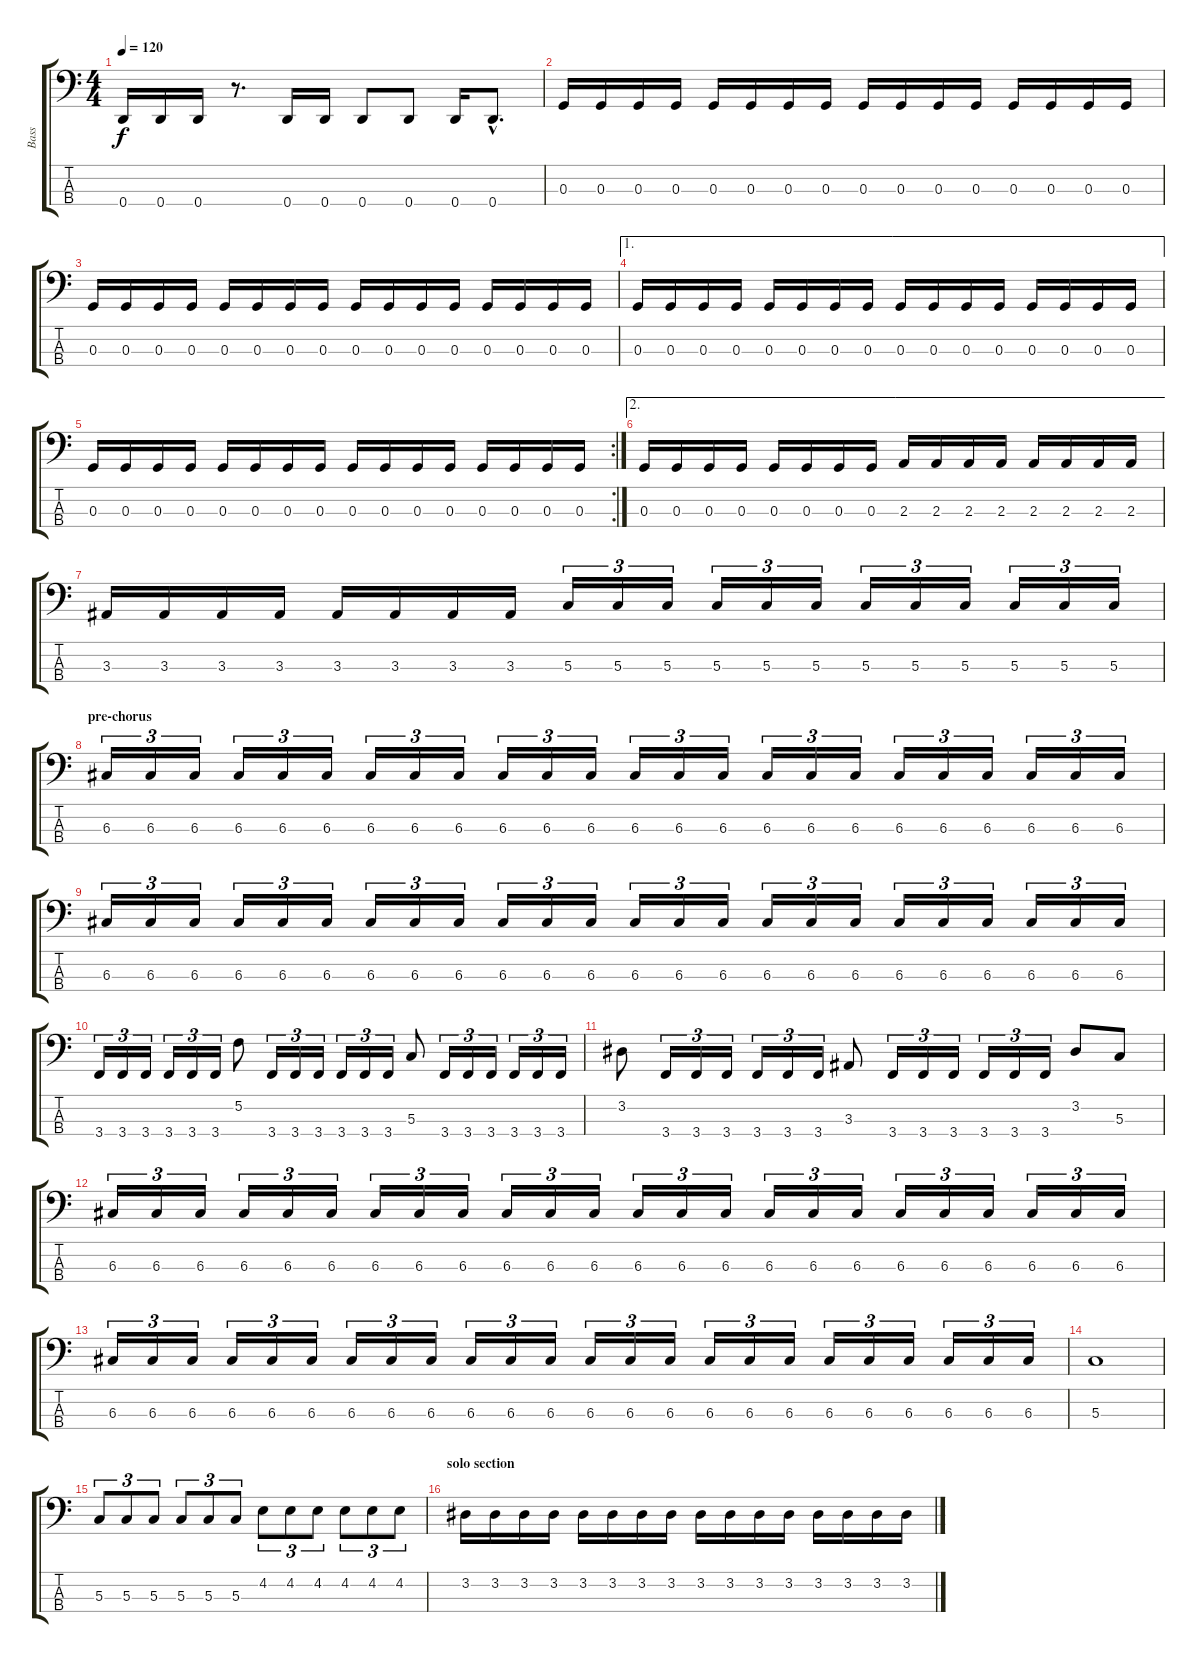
\track ("Bass" "Bass") {instrument electricbassfinger}
\staff {score tabs}
\tuning (F2 C2 G1 D1) {hide}
\ts (4 4)
\tempo 120
\clef f4
\ks c
0.4.16{dy f} 0.4.16 0.4.16 r.8{d} 0.4.16 0.4.16 0.4.8 0.4.8 0.4.16 0.4{hac}.8{d} |
0.3.16 0.3.16 0.3.16 0.3.16 0.3.16 0.3.16 0.3.16 0.3.16 0.3.16 0.3.16 0.3.16 0.3.16 0.3.16 0.3.16 0.3.16 0.3.16 |
0.3.16 0.3.16 0.3.16 0.3.16 0.3.16 0.3.16 0.3.16 0.3.16 0.3.16 0.3.16 0.3.16 0.3.16 0.3.16 0.3.16 0.3.16 0.3.16 |
\ae 1
0.3.16 0.3.16 0.3.16 0.3.16 0.3.16 0.3.16 0.3.16 0.3.16 0.3.16 0.3.16 0.3.16 0.3.16 0.3.16 0.3.16 0.3.16 0.3.16 |
\rc 2
0.3.16 0.3.16 0.3.16 0.3.16 0.3.16 0.3.16 0.3.16 0.3.16 0.3.16 0.3.16 0.3.16 0.3.16 0.3.16 0.3.16 0.3.16 0.3.16 |
\ae 2
0.3.16 0.3.16 0.3.16 0.3.16 0.3.16 0.3.16 0.3.16 0.3.16 2.3.16 2.3.16 2.3.16 2.3.16 2.3.16 2.3.16 2.3.16 2.3.16 |
3.3.16 3.3.16 3.3.16 3.3.16 3.3.16 3.3.16 3.3.16 3.3.16 5.3.16{tu (3 2)} 5.3.16{tu (3 2)} 5.3.16{tu (3 2)} 5.3.16{tu (3 2)} 5.3.16{tu (3 2)} 5.3.16{tu (3 2)} 5.3.16{tu (3 2)} 5.3.16{tu (3 2)} 5.3.16{tu (3 2)} 5.3.16{tu (3 2)} 5.3.16{tu (3 2)} 5.3.16{tu (3 2)} |
\section ("" "pre-chorus")
6.3.16{tu (3 2)} 6.3.16{tu (3 2)} 6.3.16{tu (3 2)} 6.3.16{tu (3 2)} 6.3.16{tu (3 2)} 6.3.16{tu (3 2)} 6.3.16{tu (3 2)} 6.3.16{tu (3 2)} 6.3.16{tu (3 2)} 6.3.16{tu (3 2)} 6.3.16{tu (3 2)} 6.3.16{tu (3 2)} 6.3.16{tu (3 2)} 6.3.16{tu (3 2)} 6.3.16{tu (3 2)} 6.3.16{tu (3 2)} 6.3.16{tu (3 2)} 6.3.16{tu (3 2)} 6.3.16{tu (3 2)} 6.3.16{tu (3 2)} 6.3.16{tu (3 2)} 6.3.16{tu (3 2)} 6.3.16{tu (3 2)} 6.3.16{tu (3 2)} |
6.3.16{tu (3 2)} 6.3.16{tu (3 2)} 6.3.16{tu (3 2)} 6.3.16{tu (3 2)} 6.3.16{tu (3 2)} 6.3.16{tu (3 2)} 6.3.16{tu (3 2)} 6.3.16{tu (3 2)} 6.3.16{tu (3 2)} 6.3.16{tu (3 2)} 6.3.16{tu (3 2)} 6.3.16{tu (3 2)} 6.3.16{tu (3 2)} 6.3.16{tu (3 2)} 6.3.16{tu (3 2)} 6.3.16{tu (3 2)} 6.3.16{tu (3 2)} 6.3.16{tu (3 2)} 6.3.16{tu (3 2)} 6.3.16{tu (3 2)} 6.3.16{tu (3 2)} 6.3.16{tu (3 2)} 6.3.16{tu (3 2)} 6.3.16{tu (3 2)} |
3.4.16{tu (3 2)} 3.4.16{tu (3 2)} 3.4.16{tu (3 2)} 3.4.16{tu (3 2)} 3.4.16{tu (3 2)} 3.4.16{tu (3 2)} 5.2.8 3.4.16{tu (3 2)} 3.4.16{tu (3 2)} 3.4.16{tu (3 2)} 3.4.16{tu (3 2)} 3.4.16{tu (3 2)} 3.4.16{tu (3 2)} 5.3.8 3.4.16{tu (3 2)} 3.4.16{tu (3 2)} 3.4.16{tu (3 2)} 3.4.16{tu (3 2)} 3.4.16{tu (3 2)} 3.4.16{tu (3 2)} |
3.2.8 3.4.16{tu (3 2)} 3.4.16{tu (3 2)} 3.4.16{tu (3 2)} 3.4.16{tu (3 2)} 3.4.16{tu (3 2)} 3.4.16{tu (3 2)} 3.3.8 3.4.16{tu (3 2)} 3.4.16{tu (3 2)} 3.4.16{tu (3 2)} 3.4.16{tu (3 2)} 3.4.16{tu (3 2)} 3.4.16{tu (3 2)} 3.2.8 5.3.8 |
6.3.16{tu (3 2)} 6.3.16{tu (3 2)} 6.3.16{tu (3 2)} 6.3.16{tu (3 2)} 6.3.16{tu (3 2)} 6.3.16{tu (3 2)} 6.3.16{tu (3 2)} 6.3.16{tu (3 2)} 6.3.16{tu (3 2)} 6.3.16{tu (3 2)} 6.3.16{tu (3 2)} 6.3.16{tu (3 2)} 6.3.16{tu (3 2)} 6.3.16{tu (3 2)} 6.3.16{tu (3 2)} 6.3.16{tu (3 2)} 6.3.16{tu (3 2)} 6.3.16{tu (3 2)} 6.3.16{tu (3 2)} 6.3.16{tu (3 2)} 6.3.16{tu (3 2)} 6.3.16{tu (3 2)} 6.3.16{tu (3 2)} 6.3.16{tu (3 2)} |
6.3.16{tu (3 2)} 6.3.16{tu (3 2)} 6.3.16{tu (3 2)} 6.3.16{tu (3 2)} 6.3.16{tu (3 2)} 6.3.16{tu (3 2)} 6.3.16{tu (3 2)} 6.3.16{tu (3 2)} 6.3.16{tu (3 2)} 6.3.16{tu (3 2)} 6.3.16{tu (3 2)} 6.3.16{tu (3 2)} 6.3.16{tu (3 2)} 6.3.16{tu (3 2)} 6.3.16{tu (3 2)} 6.3.16{tu (3 2)} 6.3.16{tu (3 2)} 6.3.16{tu (3 2)} 6.3.16{tu (3 2)} 6.3.16{tu (3 2)} 6.3.16{tu (3 2)} 6.3.16{tu (3 2)} 6.3.16{tu (3 2)} 6.3.16{tu (3 2)} |
5.3.1 |
5.3.8{tu (3 2)} 5.3.8{tu (3 2)} 5.3.8{tu (3 2)} 5.3.8{tu (3 2)} 5.3.8{tu (3 2)} 5.3.8{tu (3 2)} 4.2.8{tu (3 2)} 4.2.8{tu (3 2)} 4.2.8{tu (3 2)} 4.2.8{tu (3 2)} 4.2.8{tu (3 2)} 4.2.8{tu (3 2)} |
\section ("" "solo section")
3.2.16 3.2.16 3.2.16 3.2.16 3.2.16 3.2.16 3.2.16 3.2.16 3.2.16 3.2.16 3.2.16 3.2.16 3.2.16 3.2.16 3.2.16 3.2.16
